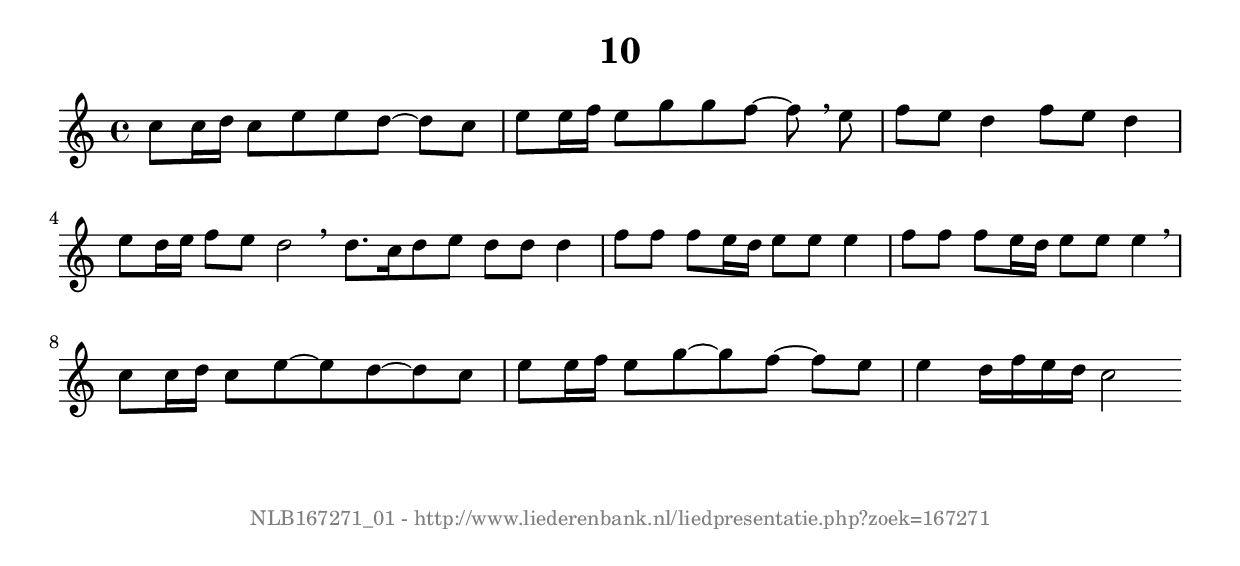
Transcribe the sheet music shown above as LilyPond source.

%
% produced by wce2krn 1.64 (7 June 2014)
%
\version"2.16"
#(append! paper-alist '(("long" . (cons (* 210 mm) (* 2000 mm)))))
#(set-default-paper-size "long")
sb = {\breathe}
mBreak = {\breathe }
bBreak = {\breathe }
x = {\once\override NoteHead #'style = #'cross }
gl=\glissando
itime={\override Staff.TimeSignature #'stencil = ##f }
ficta = {\once\set suggestAccidentals = ##t}
fine = {\once\override Score.RehearsalMark #'self-alignment-X = #1 \mark \markup {\italic{Fine}}}
dc = {\once\override Score.RehearsalMark #'self-alignment-X = #1 \mark \markup {\italic{D.C.}}}
dcf = {\once\override Score.RehearsalMark #'self-alignment-X = #1 \mark \markup {\italic{D.C. al Fine}}}
dcc = {\once\override Score.RehearsalMark #'self-alignment-X = #1 \mark \markup {\italic{D.C. al Coda}}}
ds = {\once\override Score.RehearsalMark #'self-alignment-X = #1 \mark \markup {\italic{D.S.}}}
dsf = {\once\override Score.RehearsalMark #'self-alignment-X = #1 \mark \markup {\italic{D.S. al Fine}}}
dsc = {\once\override Score.RehearsalMark #'self-alignment-X = #1 \mark \markup {\italic{D.S. al Coda}}}
pv = {\set Score.repeatCommands = #'((volta "1"))}
sv = {\set Score.repeatCommands = #'((volta "2"))}
tv = {\set Score.repeatCommands = #'((volta "3"))}
qv = {\set Score.repeatCommands = #'((volta "4"))}
xv = {\set Score.repeatCommands = #'((volta #f))}
\header{ tagline = ""
title = "10"
}
\score {{
\key c \major
\relative g'
{
\set melismaBusyProperties = #'()
\time 4/4
\tempo 4=120
\override Score.MetronomeMark #'transparent = ##t
\override Score.RehearsalMark #'break-visibility = #(vector #t #t #f)
c8 c16 d c8[ e e d]~ d c e e16 f e8[ g g f]~ f \sb e f e d4 f8 e d4 e8 d16 e f8 e d2 \bar ":|:" \bBreak
d8.[ c16 d8 e] d d d4 f8 f f[ e16 d] e8 e e4 f8 f f[ e16 d] e8 e e4 \mBreak \bar "|"
c8 c16 d c8[ e~ e d~ d c] e e16 f e8[ g~ g f]~ f e e4 d16 f e d c2 \bar ":|"
 }}
 \midi { }
 \layout {
            indent = 0.0\cm
}
}
\markup { \vspace #0 } \markup { \with-color #grey \fill-line { \center-column { \smaller "NLB167271_01 - http://www.liederenbank.nl/liedpresentatie.php?zoek=167271" } } }
